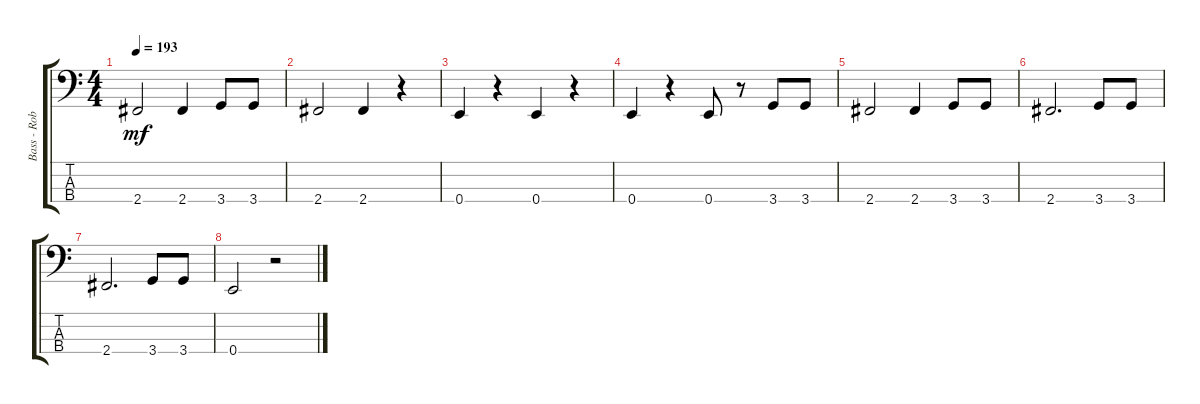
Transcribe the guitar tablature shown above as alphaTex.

\track ("Bass - Rob" "Bass - Rob") {instrument electricbassfinger}
\staff {score tabs}
\tuning (G2 D2 A1 E1) {hide}
\ts (4 4)
\tempo 193
\clef f4
\ks c
2.4.2{dy mf} 2.4.4 3.4.8 3.4.8 |
2.4.2 2.4.4 r.4 |
0.4.4 r.4 0.4.4 r.4 |
0.4.4 r.4 0.4.8 r.8 3.4.8 3.4.8 |
2.4.2 2.4.4 3.4.8 3.4.8 |
2.4.2{d} 3.4.8 3.4.8 |
2.4.2{d} 3.4.8 3.4.8 |
0.4.2 r.2
